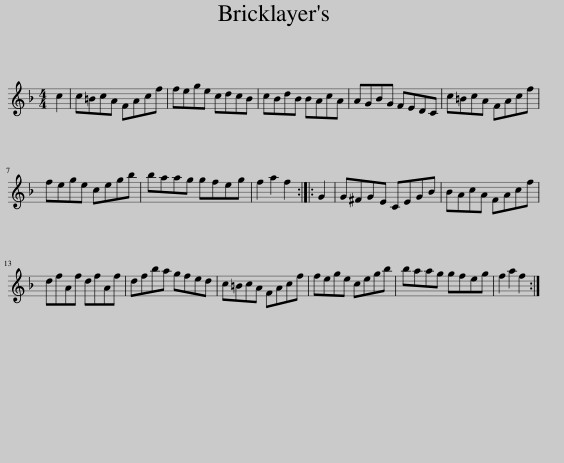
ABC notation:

X:1
L:1/8
M:4/4
I:linebreak $
K:F
V:1 treble
V:1
 c2 | c=BcA FAcf | fege cdcB | cBdB BAcA | AGBG FEDC | %5
 c=BcA FAcf |$ fege cegb | baag gfeg | f2 a2 f2 :: G2 | %10
 G^FGE CEGB | BAcA FAcf |$ dfAf dfAf | dfba gfed | c=BcA FAcf | %15
 fege cegb | baag gfeg | f2 a2 f2 :| %18
